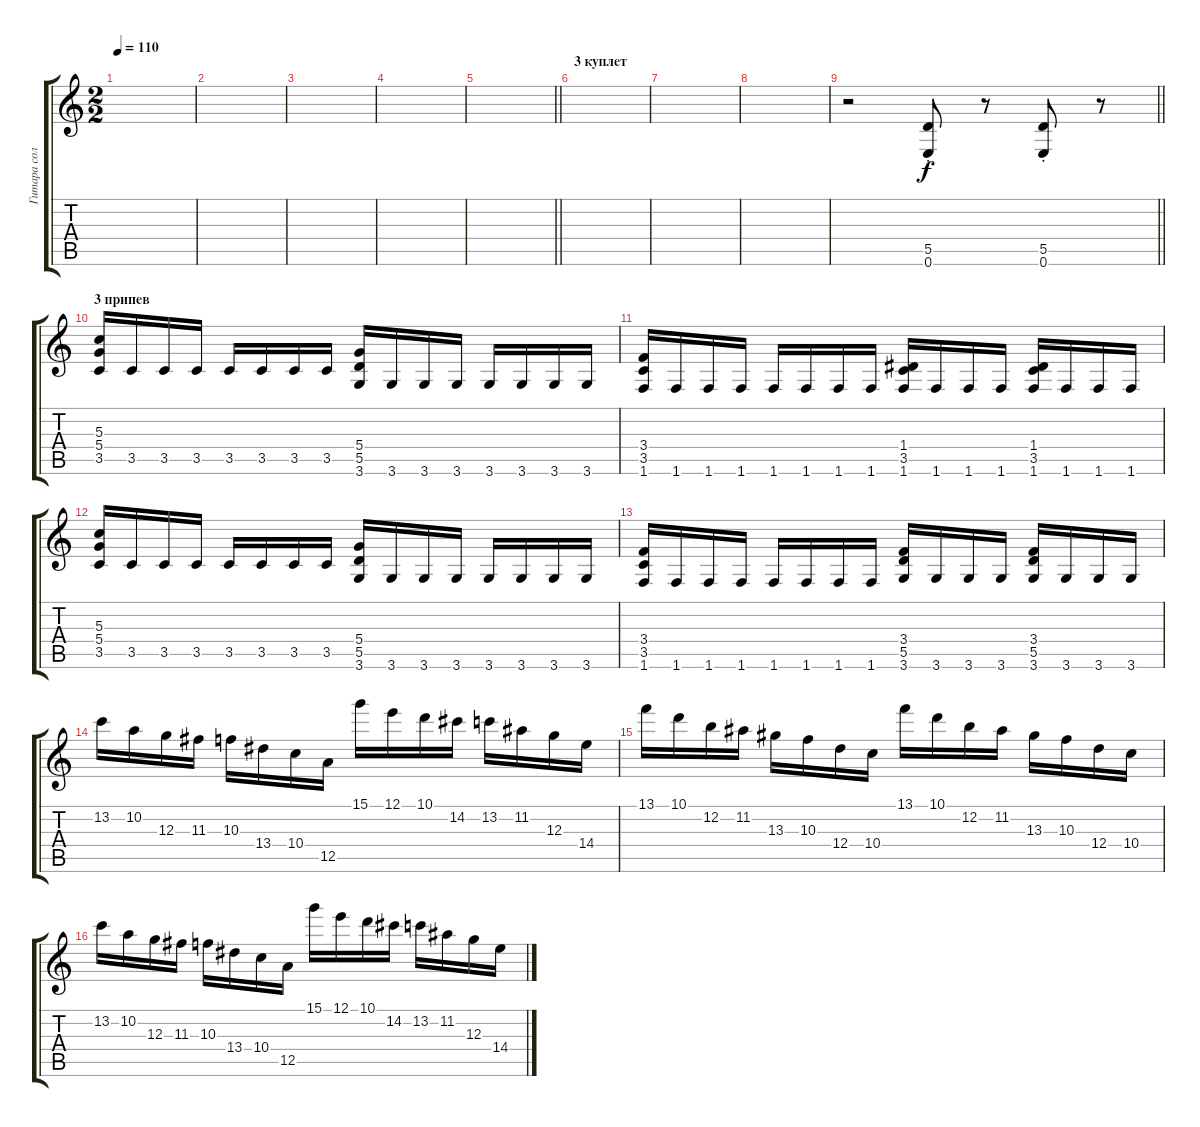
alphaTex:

\track ("Гитара соло" "Гитара сол") {instrument distortionguitar}
\staff {score tabs}
\tuning (E4 B3 G3 D3 A2 E2) {hide}
\ts (2 2)
\tempo 110
\clef g2
\ks c
|
|
|
|
\barLineRight lightlight
|
\section ("" "3 куплет")
|
|
|
\barLineRight lightlight
r.2 (5.5{st} 0.6{st}).8 r.8 (5.5{st} 0.6{st}).8 r.8 |
\section ("" "3 припев")
(5.3 5.4 3.5).16 3.5.16 3.5.16 3.5.16 3.5.16 3.5.16 3.5.16 3.5.16 (5.4 5.5 3.6).16 3.6.16 3.6.16 3.6.16 3.6.16 3.6.16 3.6.16 3.6.16 |
(3.4 3.5 1.6).16 1.6.16 1.6.16 1.6.16 1.6.16 1.6.16 1.6.16 1.6.16 (1.4 3.5 1.6).16 1.6.16 1.6.16 1.6.16 (1.4 3.5 1.6).16 1.6.16 1.6.16 1.6.16 |
(5.3 5.4 3.5).16 3.5.16 3.5.16 3.5.16 3.5.16 3.5.16 3.5.16 3.5.16 (5.4 5.5 3.6).16 3.6.16 3.6.16 3.6.16 3.6.16 3.6.16 3.6.16 3.6.16 |
(3.4 3.5 1.6).16 1.6.16 1.6.16 1.6.16 1.6.16 1.6.16 1.6.16 1.6.16 (3.4 5.5 3.6).16 3.6.16 3.6.16 3.6.16 (3.4 5.5 3.6).16 3.6.16 3.6.16 3.6.16 |
13.2.16 10.2.16 12.3.16 11.3.16 10.3.16 13.4.16 10.4.16 12.5.16 15.1.16 12.1.16 10.1.16 14.2.16 13.2.16 11.2.16 12.3.16 14.4.16 |
13.1.16 10.1.16 12.2.16 11.2.16 13.3.16 10.3.16 12.4.16 10.4.16 13.1.16 10.1.16 12.2.16 11.2.16 13.3.16 10.3.16 12.4.16 10.4.16 |
13.2.16 10.2.16 12.3.16 11.3.16 10.3.16 13.4.16 10.4.16 12.5.16 15.1.16 12.1.16 10.1.16 14.2.16 13.2.16 11.2.16 12.3.16 14.4.16
